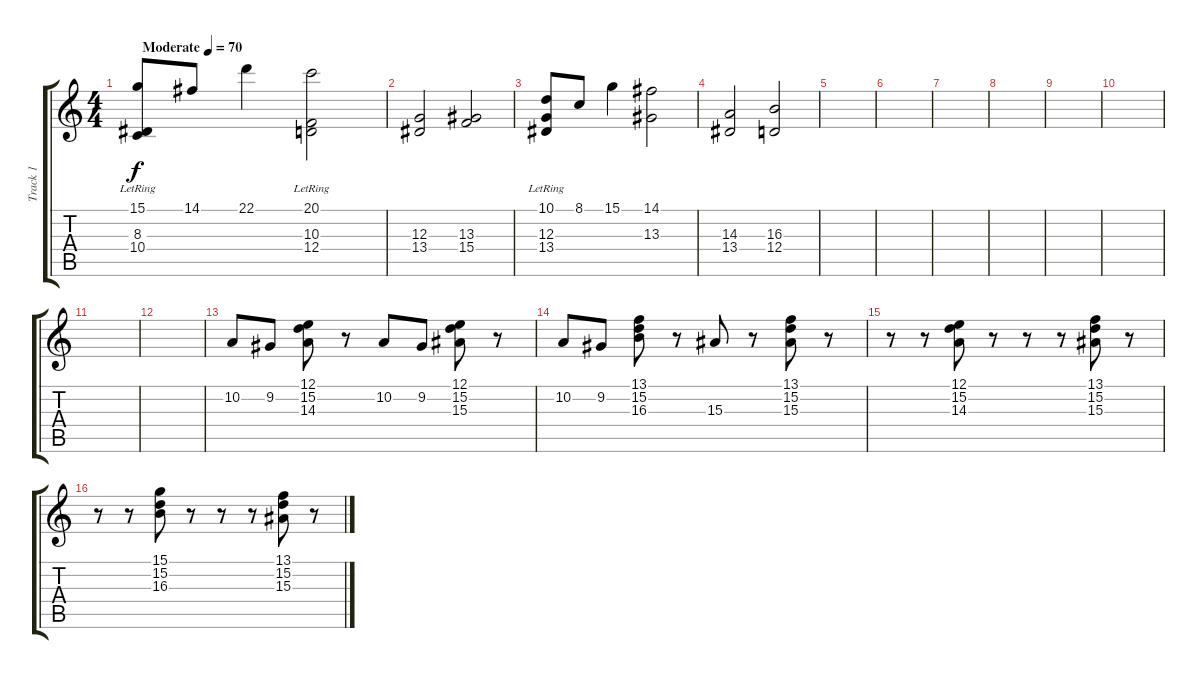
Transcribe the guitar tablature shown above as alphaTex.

\track ("Track 1" "Track 1") {instrument harpsichord}
\staff {score tabs}
\tuning (E4 B3 G3 D3 A2 E2) {hide}
\ts (4 4)
\tempo (70 "Moderate")
\clef g2
\ks c
(15.1 8.3{lr} 10.4{lr}).8{dy f instrument harpsichord} 14.1.8 22.1.4 (20.1 10.3{lr} 12.4{lr}).2 |
(12.3 13.4).2 (13.3 15.4).2 |
(10.1 12.3{lr} 13.4{lr}).8 8.1.8 15.1.4 (14.1 13.3).2 |
(14.3 13.4).2 (16.3 12.4).2 |
|
|
|
|
|
|
|
|
10.2.8 9.2.8 (12.1 15.2 14.3).8 r.8 10.2.8 9.2.8 (12.1 15.2 15.3).8 r.8 |
10.2.8 9.2.8 (13.1 15.2 16.3).8 r.8 15.3.8 r.8 (13.1 15.2 15.3).8 r.8 |
r.8 r.8 (12.1 15.2 14.3).8 r.8 r.8 r.8 (13.1 15.2 15.3).8 r.8 |
r.8 r.8 (15.1 15.2 16.3).8 r.8 r.8 r.8 (13.1 15.2 15.3).8 r.8
